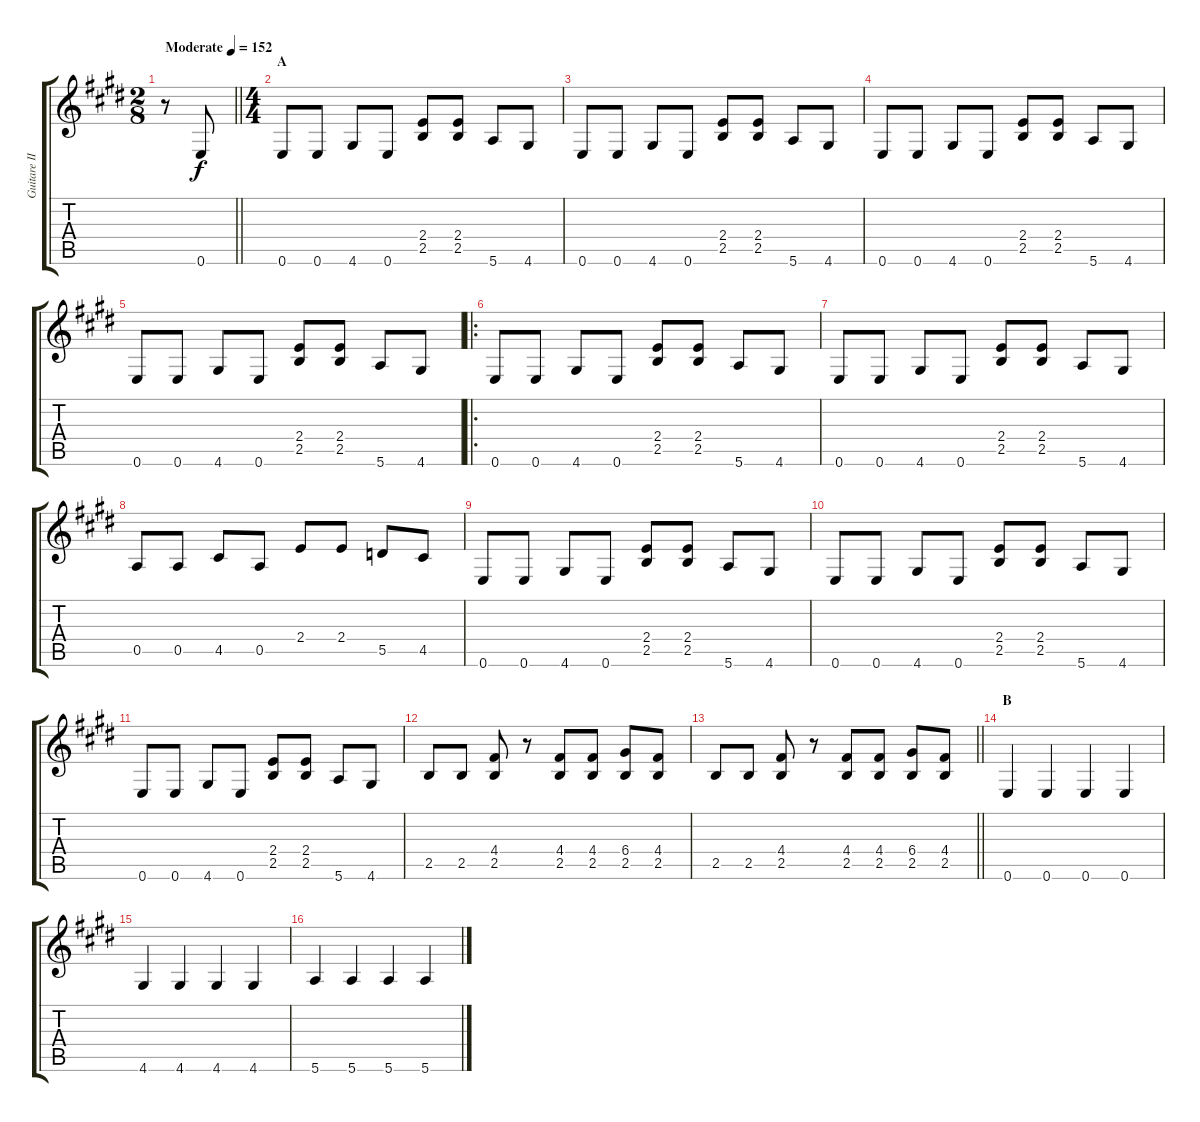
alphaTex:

\track ("Guitare II" "Guitare II") {instrument electricguitarclean}
\staff {score tabs}
\tuning (E4 B3 G3 D3 A2 E2) {hide}
\ts (2 8)
\tempo (152 "Moderate")
\clef g2
\barLineRight lightlight
\ks e
r.8{dy f instrument electricguitarclean} 0.6.8 |
\ts (4 4)
\section ("" "A")
0.6.8 0.6.8 4.6.8 0.6.8 (2.4 2.5).8 (2.4 2.5).8 5.6.8 4.6.8 |
0.6.8 0.6.8 4.6.8 0.6.8 (2.4 2.5).8 (2.4 2.5).8 5.6.8 4.6.8 |
0.6.8 0.6.8 4.6.8 0.6.8 (2.4 2.5).8 (2.4 2.5).8 5.6.8 4.6.8 |
0.6.8 0.6.8 4.6.8 0.6.8 (2.4 2.5).8 (2.4 2.5).8 5.6.8 4.6.8 |
\ro
0.6.8 0.6.8 4.6.8 0.6.8 (2.4 2.5).8 (2.4 2.5).8 5.6.8 4.6.8 |
0.6.8 0.6.8 4.6.8 0.6.8 (2.4 2.5).8 (2.4 2.5).8 5.6.8 4.6.8 |
0.5.8 0.5.8 4.5.8 0.5.8 2.4.8 2.4.8 5.5.8 4.5.8 |
0.6.8 0.6.8 4.6.8 0.6.8 (2.4 2.5).8 (2.4 2.5).8 5.6.8 4.6.8 |
0.6.8 0.6.8 4.6.8 0.6.8 (2.4 2.5).8 (2.4 2.5).8 5.6.8 4.6.8 |
0.6.8 0.6.8 4.6.8 0.6.8 (2.4 2.5).8 (2.4 2.5).8 5.6.8 4.6.8 |
2.5.8 2.5.8 (4.4 2.5).8 r.8 (4.4 2.5).8 (4.4 2.5).8 (6.4 2.5).8 (4.4 2.5).8 |
\barLineRight lightlight
2.5.8 2.5.8 (4.4 2.5).8 r.8 (4.4 2.5).8 (4.4 2.5).8 (6.4 2.5).8 (4.4 2.5).8 |
\section ("" "B")
0.6.4 0.6.4 0.6.4 0.6.4 |
4.6.4 4.6.4 4.6.4 4.6.4 |
5.6.4 5.6.4 5.6.4 5.6.4
